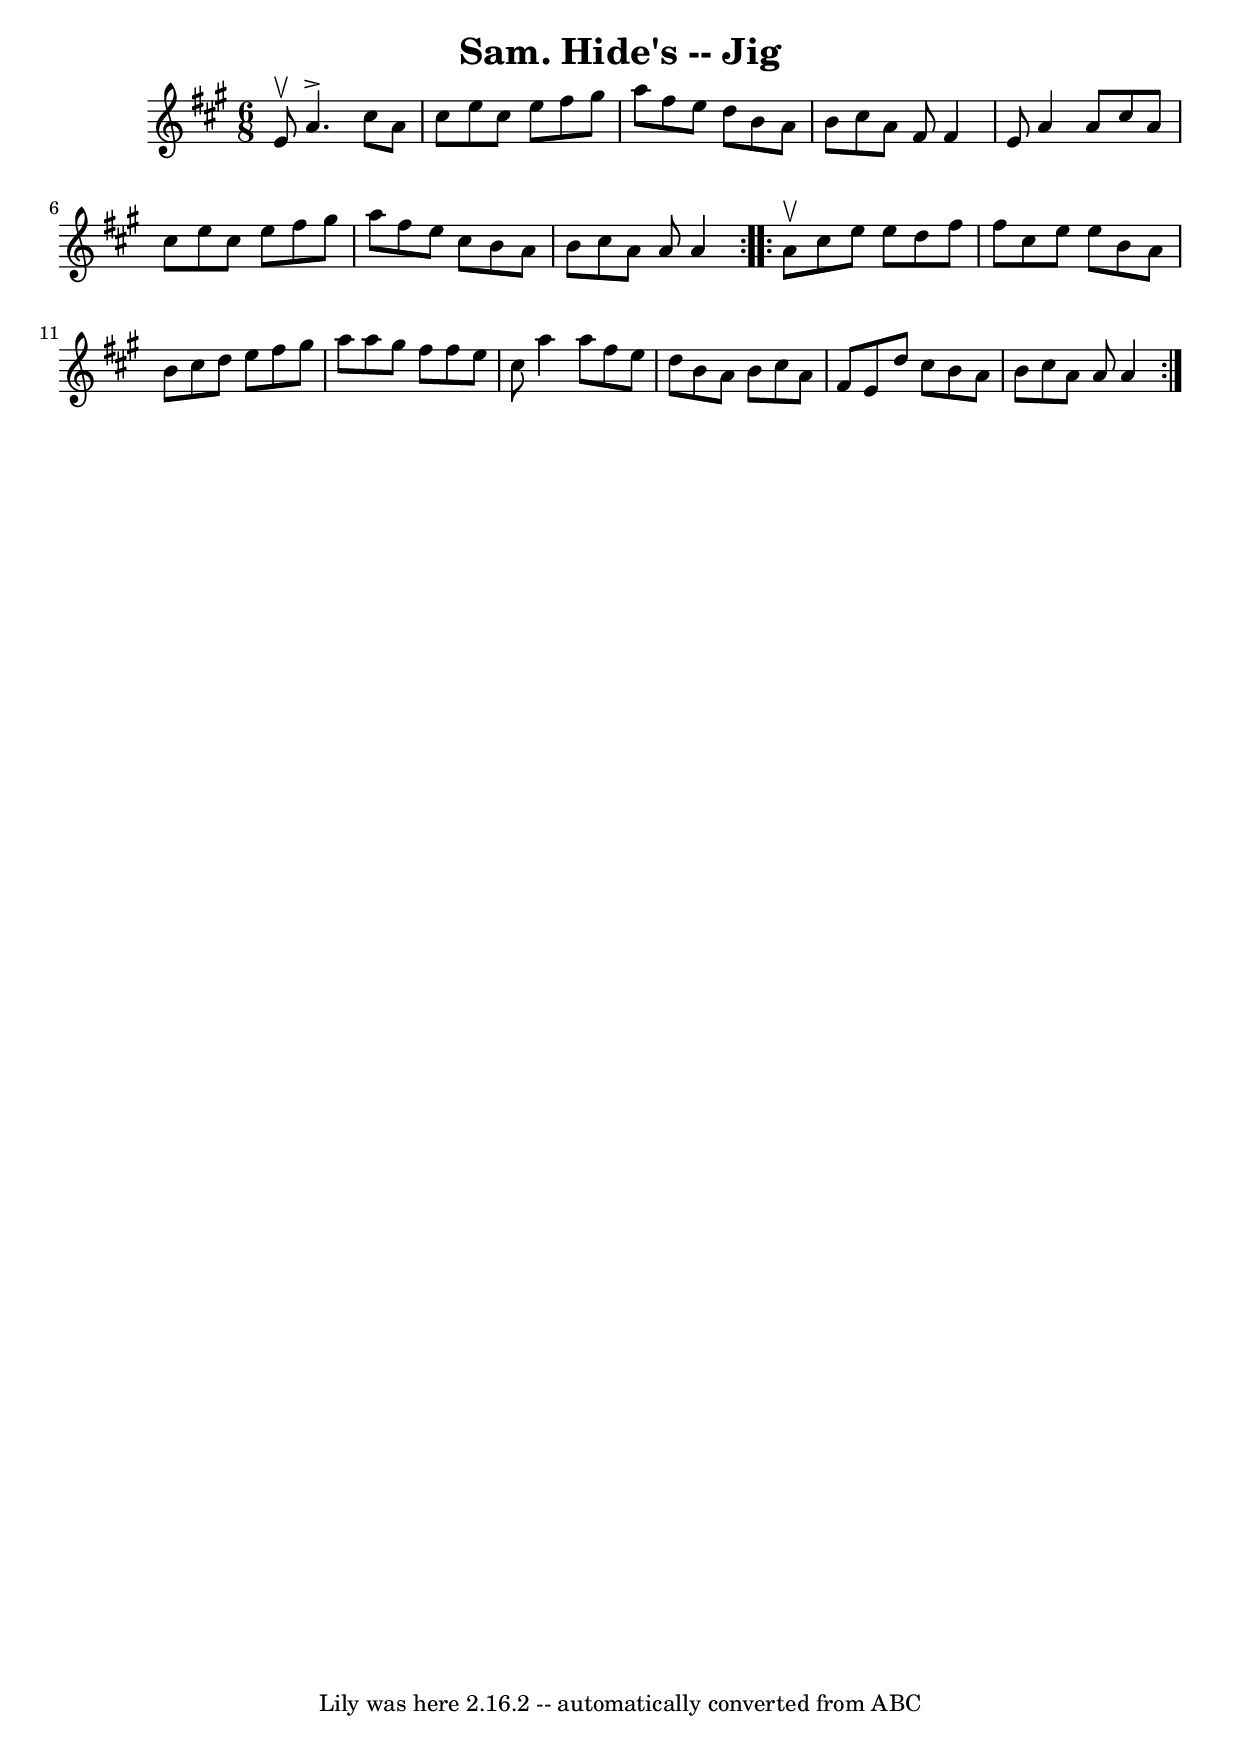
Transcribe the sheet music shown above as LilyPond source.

\version "2.16.2"
\include "Mammoth.ily"
\header {
  %% book = "Ryan's Mammoth Collection"
 crossRefNumber = "1"
 footnotes = "\\\\89 461"
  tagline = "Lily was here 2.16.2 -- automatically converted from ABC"
  title = "Sam. Hide's -- Jig"

}
voicedefault =  {



  \repeat volta 2 {

    \time 6/8 
    \key a \major e'8^\upbow  |
 a'4.^\accent cs''8 a'8 cs''8     |
 e''8 cs''8 e''8 fs''8 gs''8 a''8   |
 fs''8 e''8 d''8 b'8 a'8 b'8    |
 cs''8 a'8 fs'8 fs'4 e'8     |
 a'4 a'8 cs''8 a'8 cs''8     |
 e''8 cs''8 e''8 fs''8 gs''8 a''8     |
 fs''8 e''8 cs''8 b'8 a'8 b'8    |
 cs''8   
 a'8 a'8 a'4  
  }     
  \repeat volta 2 { a'8^\upbow  |
 cs''8 e''8 e''8 d''8 fs''8 fs''8     |
 cs''8 e''8 e''8 b'8 a'8 b'8     |
 cs''8 d''8 e''8 fs''8 gs''8 a''8     |
 a''8 gs''8 fs''8 fs''8 e''8 cs''8     |
 a''4 a''8 fs''8 e''8 d''8    |
 b'8 a'8 b'8 cs''8 a'8 fs'8     |
 e'8 d''8 cs''8 b'8 a'8 b'8     |
 cs''8 a'8 a'8 a'4  
  }   

}

\score{
  <<

    \context Staff="default"
    {
      \voicedefault 
      
    }

  >>
  \layout {
    
  }
  \midi {
  }

}
